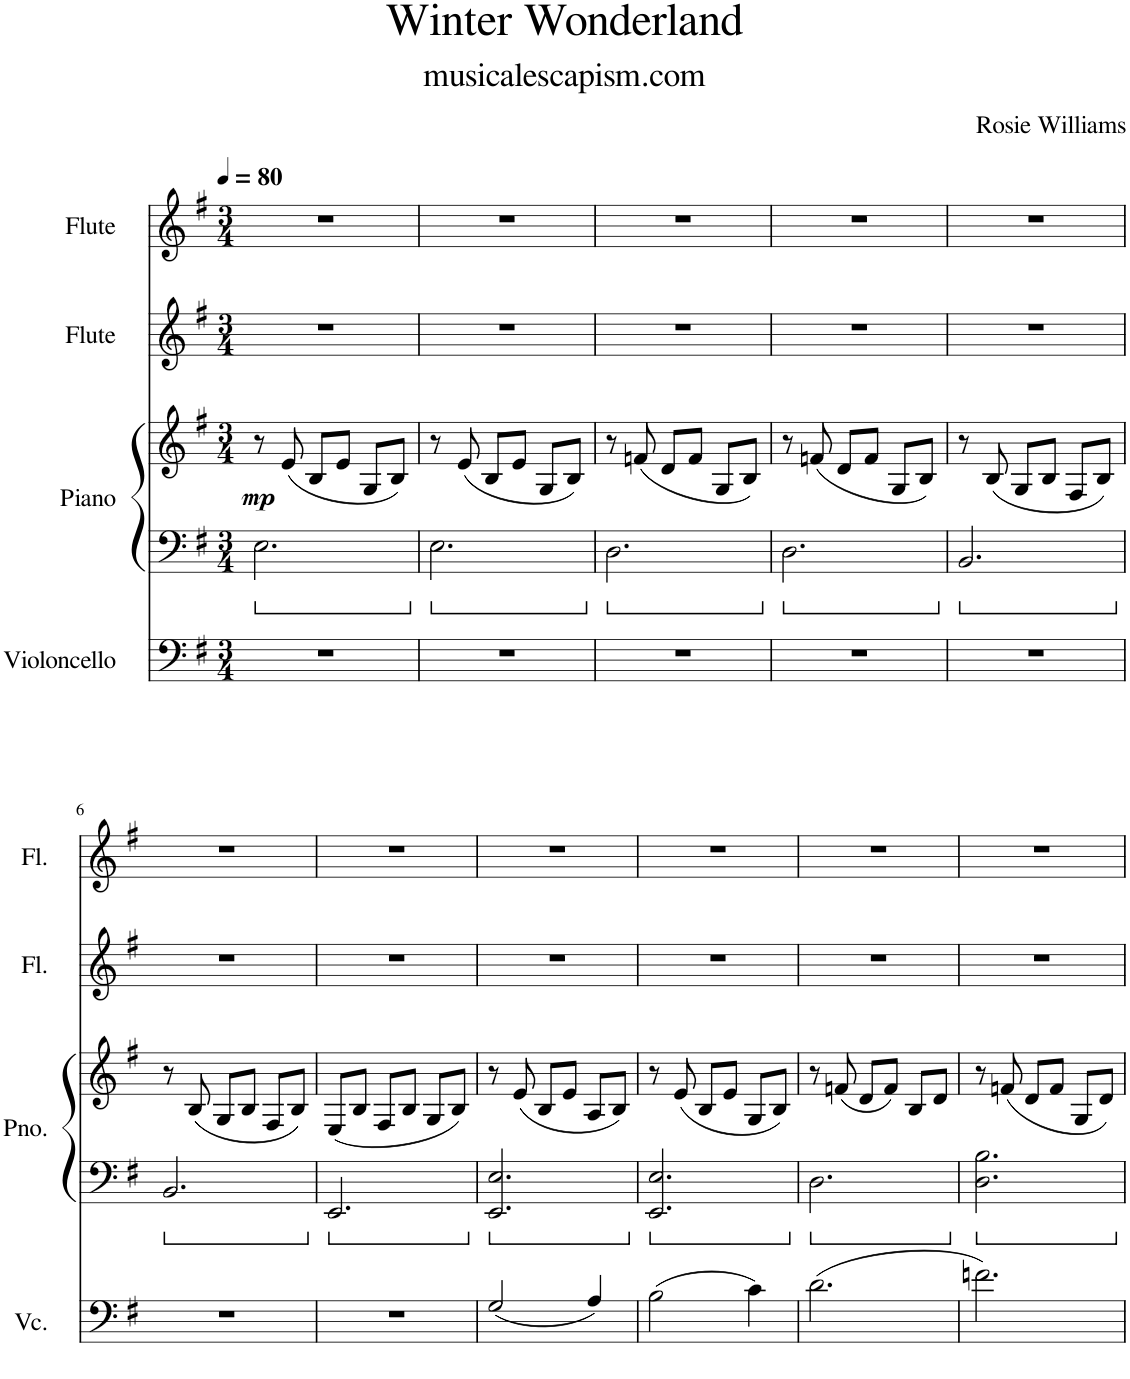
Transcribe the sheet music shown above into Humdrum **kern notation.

**kern	**kern	**kern	**dynam	**kern	**kern
*part4	*part3	*part3	*part3	*part2	*part1
*staff5	*staff4	*staff3	*staff3/4	*staff2	*staff1
*I"Violoncello	*I"Piano	*	*	*I"Flute	*I"Flute
*I'Vc.	*I'Pno.	*	*	*I'Fl.	*I'Fl.
*clefF4	*clefF4	*clefG2	*	*clefG2	*clefG2
*k[f#]	*k[f#]	*k[f#]	*	*k[f#]	*k[f#]
*M3/4	*M3/4	*M3/4	*	*M3/4	*M3/4
*MM80	*MM80	*MM80	*	*MM80	*MM80
=1	=1	=1	=1	=1	=1
!	!	!	!LO:DY:b	!	!
2.r	2.E\	8r	mp	2.r	2.r
.	.	(8e/	.	.	.
.	.	8B/L	.	.	.
.	.	8e/J	.	.	.
.	.	8G/L	.	.	.
.	.	8B/J)	.	.	.
=2	=2	=2	=2	=2	=2
2.r	2.E\	8r	.	2.r	2.r
.	.	(8e/	.	.	.
.	.	8B/L	.	.	.
.	.	8e/J	.	.	.
.	.	8G/L	.	.	.
.	.	8B/J)	.	.	.
=3	=3	=3	=3	=3	=3
2.r	2.D\	8r	.	2.r	2.r
.	.	(8fn/	.	.	.
.	.	8d/L	.	.	.
.	.	8f/J	.	.	.
.	.	8G/L	.	.	.
.	.	8B/J)	.	.	.
=4	=4	=4	=4	=4	=4
2.r	2.D\	8r	.	2.r	2.r
.	.	(8fn/	.	.	.
.	.	8d/L	.	.	.
.	.	8f/J	.	.	.
.	.	8G/L	.	.	.
.	.	8B/J)	.	.	.
=5	=5	=5	=5	=5	=5
2.r	2.BB/	8r	.	2.r	2.r
.	.	(8B/	.	.	.
.	.	8G/L	.	.	.
.	.	8B/J	.	.	.
.	.	8F#/L	.	.	.
.	.	8B/J)	.	.	.
!!LO:LB:g=z
=6	=6	=6	=6	=6	=6
2.r	2.BB/	8r	.	2.r	2.r
.	.	(8B/	.	.	.
.	.	8G/L	.	.	.
.	.	8B/J	.	.	.
.	.	8F#/L	.	.	.
.	.	8B/J)	.	.	.
=7	=7	=7	=7	=7	=7
2.r	2.EE/	(8E/L	.	2.r	2.r
.	.	8B/J	.	.	.
.	.	8F#/L	.	.	.
.	.	8B/J	.	.	.
.	.	8G/L	.	.	.
.	.	8B/J)	.	.	.
=8	=8	=8	=8	=8	=8
(2G/	2.EE/ 2.E/	8r	.	2.r	2.r
.	.	(8e/	.	.	.
.	.	8B/L	.	.	.
.	.	8e/J	.	.	.
4A/)	.	8A/L	.	.	.
.	.	8B/J)	.	.	.
=9	=9	=9	=9	=9	=9
(2B\	2.EE/ 2.E/	8r	.	2.r	2.r
.	.	(8e/	.	.	.
.	.	8B/L	.	.	.
.	.	8e/J	.	.	.
4c\)	.	8G/L	.	.	.
.	.	8B/J)	.	.	.
=10	=10	=10	=10	=10	=10
(2.d\	2.D\	8r	.	2.r	2.r
.	.	(8fn/	.	.	.
.	.	8d/L	.	.	.
.	.	8f/J)	.	.	.
.	.	8B/L	.	.	.
.	.	8d/J	.	.	.
=11	=11	=11	=11	=11	=11
2.fn\)	2.D\ 2.B\	8r	.	2.r	2.r
.	.	(8fn/	.	.	.
.	.	8d/L	.	.	.
.	.	8f/J	.	.	.
.	.	8G/L	.	.	.
.	.	8d/J)	.	.	.
=	=	=	=	=	=
*-	*-	*-	*-	*-	*-
